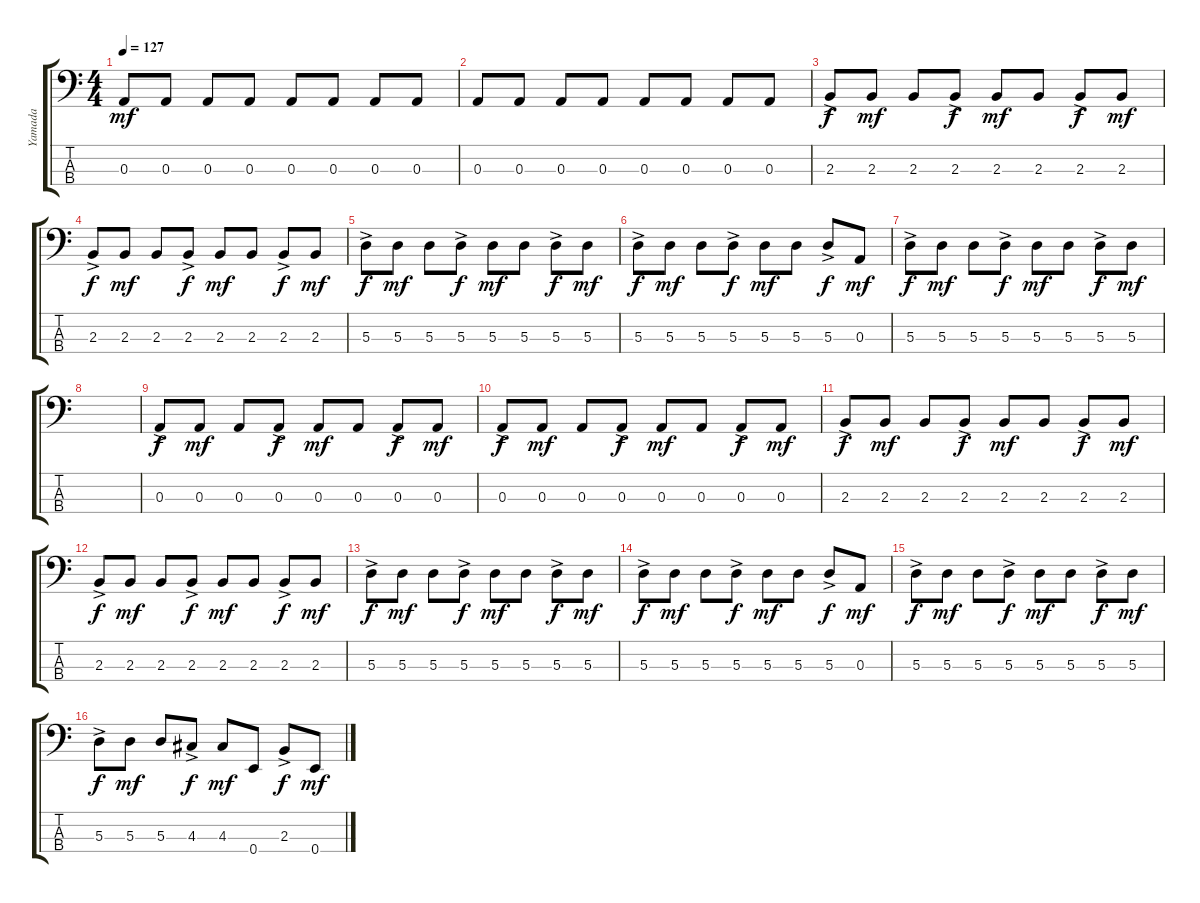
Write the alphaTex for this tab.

\track ("Yamada" "Yamada") {instrument electricbasspick}
\staff {score tabs}
\tuning (G2 D2 A1 E1) {hide}
\ts (4 4)
\tempo 127
\clef f4
\ks c
0.3.8{dy mf} 0.3.8 0.3.8 0.3.8 0.3.8 0.3.8 0.3.8 0.3.8 |
0.3.8 0.3.8 0.3.8 0.3.8 0.3.8 0.3.8 0.3.8 0.3.8 |
2.3{ac}.8{dy f} 2.3.8{dy mf} 2.3.8 2.3{ac}.8{dy f} 2.3.8{dy mf} 2.3.8 2.3{ac}.8{dy f} 2.3.8{dy mf} |
2.3{ac}.8{dy f} 2.3.8{dy mf} 2.3.8 2.3{ac}.8{dy f} 2.3.8{dy mf} 2.3.8 2.3{ac}.8{dy f} 2.3.8{dy mf} |
5.3{ac}.8{dy f} 5.3.8{dy mf} 5.3.8 5.3{ac}.8{dy f} 5.3.8{dy mf} 5.3.8 5.3{ac}.8{dy f} 5.3.8{dy mf} |
5.3{ac}.8{dy f} 5.3.8{dy mf} 5.3.8 5.3{ac}.8{dy f} 5.3.8{dy mf} 5.3.8 5.3{ac}.8{dy f} 0.3.8{dy mf} |
5.3{ac}.8{dy f} 5.3.8{dy mf} 5.3.8 5.3{ac}.8{dy f} 5.3.8{dy mf} 5.3.8 5.3{ac}.8{dy f} 5.3.8{dy mf} |
|
0.3{ac}.8{dy f} 0.3.8{dy mf} 0.3.8 0.3{ac}.8{dy f} 0.3.8{dy mf} 0.3.8 0.3{ac}.8{dy f} 0.3.8{dy mf} |
0.3{ac}.8{dy f} 0.3.8{dy mf} 0.3.8 0.3{ac}.8{dy f} 0.3.8{dy mf} 0.3.8 0.3{ac}.8{dy f} 0.3.8{dy mf} |
2.3{ac}.8{dy f} 2.3.8{dy mf} 2.3.8 2.3{ac}.8{dy f} 2.3.8{dy mf} 2.3.8 2.3{ac}.8{dy f} 2.3.8{dy mf} |
2.3{ac}.8{dy f} 2.3.8{dy mf} 2.3.8 2.3{ac}.8{dy f} 2.3.8{dy mf} 2.3.8 2.3{ac}.8{dy f} 2.3.8{dy mf} |
5.3{ac}.8{dy f} 5.3.8{dy mf} 5.3.8 5.3{ac}.8{dy f} 5.3.8{dy mf} 5.3.8 5.3{ac}.8{dy f} 5.3.8{dy mf} |
5.3{ac}.8{dy f} 5.3.8{dy mf} 5.3.8 5.3{ac}.8{dy f} 5.3.8{dy mf} 5.3.8 5.3{ac}.8{dy f} 0.3.8{dy mf} |
5.3{ac}.8{dy f} 5.3.8{dy mf} 5.3.8 5.3{ac}.8{dy f} 5.3.8{dy mf} 5.3.8 5.3{ac}.8{dy f} 5.3.8{dy mf} |
5.3{ac}.8{dy f} 5.3.8{dy mf} 5.3.8 4.3{ac}.8{dy f} 4.3.8{dy mf} 0.4.8 2.3{ac}.8{dy f} 0.4.8{dy mf}
